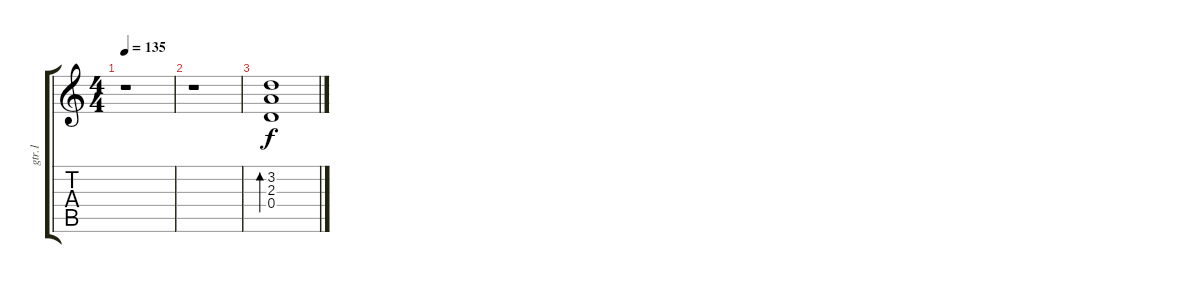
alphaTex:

\track ("gtr.1" "gtr.1") {instrument overdrivenguitar}
\staff {score tabs}
\tuning (E4 B3 G3 D3 A2 E2) {hide}
\ts (4 4)
\tempo 135
\clef g2
\ks c
r.1{dy f} |
r.1 |
(3.2 2.3 0.4).1{bd 60}
